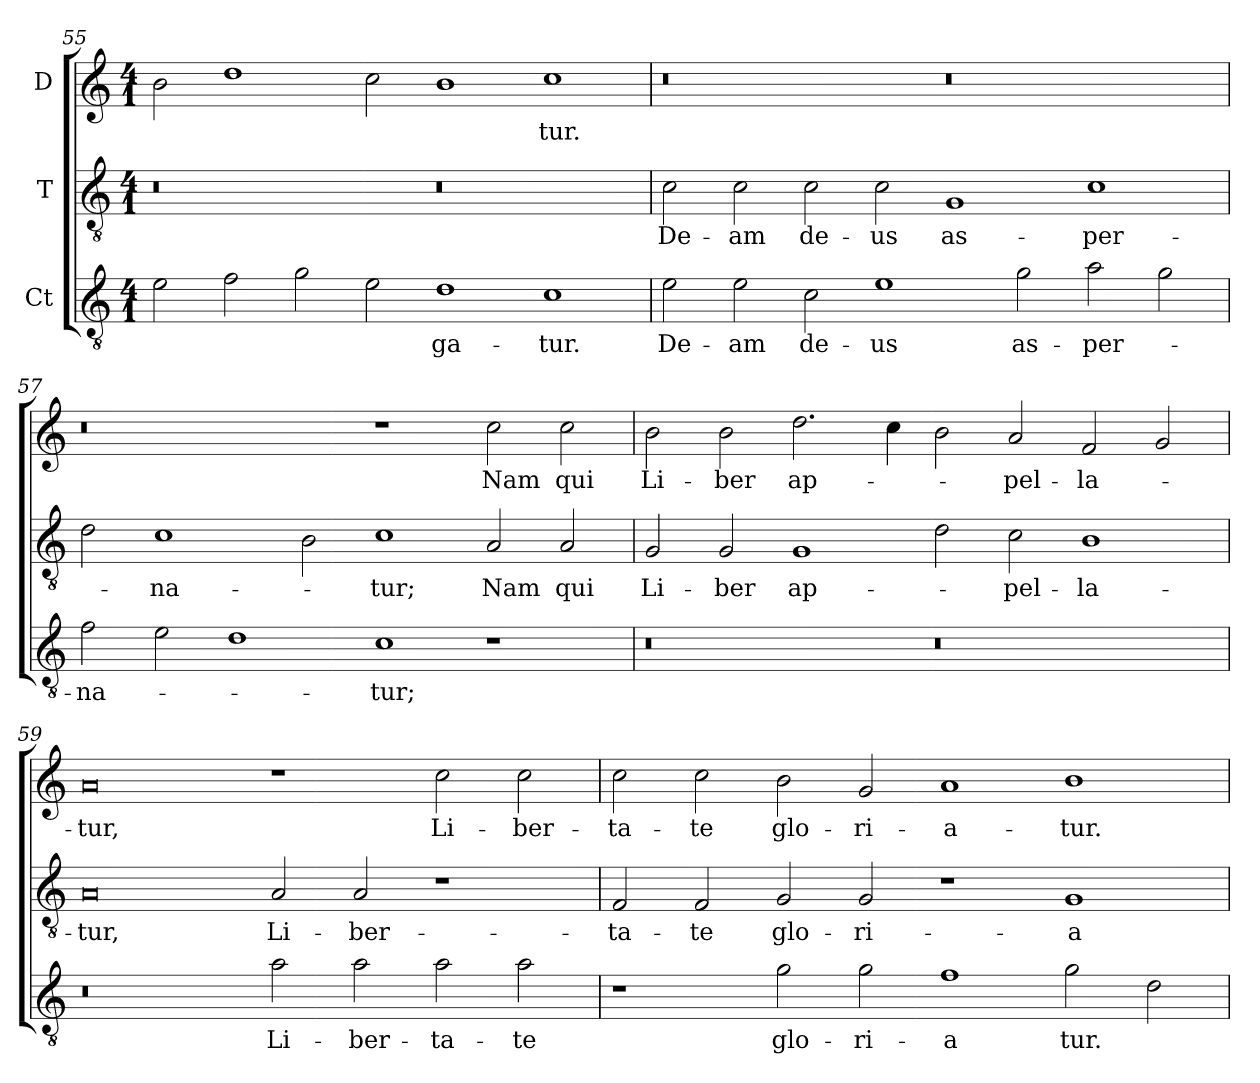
**kern	**text	**kern	**text	**kern	**text
*part3	*part3	*part2	*part2	*part1	*part1
*staff3	*staff3	*staff2	*staff2	*staff1	*staff1
*I"Ct	*	*I"T	*	*I"D	*
*clefGv2	*	*clefGv2	*	*clefG2	*
*ITrd7c12	*	*ITrd7c12	*	*	*
*k[]	*	*k[]	*	*k[]	*
*C:	*	*C:	*	*C:	*
*M4/1	*	*M4/1	*	*M4/1	*
=55	=55	=55	=55	=55	=55
2Ei\	.	0r	.	2bi\	.
2Fi\	.	.	.	1ddi\	.
2Gi\	.	.	.	.	.
2Ei\	.	.	.	2cci\	.
!	!LO:LY:b:color=#000000	!	!	!	!
1Di\	-ga-	0r	.	1bi/	.
!	!LO:LY:b:color=#000000	!	!	!	!
!	!	!	!	!	!LO:LY:b:color=#000000
1Ci\	-tur.	.	.	1cci\	-tur.
=56	=56	=56	=56	=56	=56
!	!LO:LY:b:color=#000000	!	!	!	!
!	!	!	!LO:LY:b:color=#000000	!	!
2Ei\	De-	2Ci\	De-	0r	.
!	!LO:LY:b:color=#000000	!	!	!	!
!	!	!	!LO:LY:b:color=#000000	!	!
2Ei\	-am	2Ci\	-am	.	.
!	!LO:LY:b:color=#000000	!	!	!	!
!	!	!	!LO:LY:b:color=#000000	!	!
2Ci\	de-	2Ci\	de-	.	.
!	!LO:LY:b:color=#000000	!	!	!	!
!	!	!	!LO:LY:b:color=#000000	!	!
1Ei\	-us	2Ci\	-us	.	.
!	!	!	!LO:LY:b:color=#000000	!	!
.	.	1GGi/	as-	0r	.
!	!LO:LY:b:color=#000000	!	!	!	!
2Gi\	as-	.	.	.	.
!	!LO:LY:b:color=#000000	!	!	!	!
!	!	!	!LO:LY:b:color=#000000	!	!
2Ai\	-per-	1Ci\	-per-	.	.
2Gi\	.	.	.	.	.
!!LO:LB:g=z
=57	=57	=57	=57	=57	=57
!	!LO:LY:b:color=#000000	!	!	!	!
2Fi\	-na-	2Di\	.	0r	.
!	!	!	!LO:LY:b:color=#000000	!	!
2Ei\	.	1Ci\	-na-	.	.
1Di\	.	.	.	.	.
.	.	2BBi\	.	.	.
!	!LO:LY:b:color=#000000	!	!	!	!
!	!	!	!LO:LY:b:color=#000000	!	!
1Ci\	-tur;	1Ci\	-tur;	1r	.
!	!	!	!LO:LY:b:color=#000000	!	!
!	!	!	!	!	!LO:LY:b:color=#000000
1r	.	2AAi/	Nam	2cci\	Nam
!	!	!	!LO:LY:b:color=#000000	!	!
!	!	!	!	!	!LO:LY:b:color=#000000
.	.	2AAi/	qui	2cci\	qui
=58	=58	=58	=58	=58	=58
!	!	!	!LO:LY:b:color=#000000	!	!
!	!	!	!	!	!LO:LY:b:color=#000000
0r	.	2GGi/	Li-	2bi\	Li-
!	!	!	!LO:LY:b:color=#000000	!	!
!	!	!	!	!	!LO:LY:b:color=#000000
.	.	2GGi/	-ber	2bi\	-ber
!	!	!	!LO:LY:b:color=#000000	!	!
!	!	!	!	!	!LO:LY:b:color=#000000
.	.	1GGi/	ap-	2.ddi\	ap-
.	.	.	.	4cci\	.
0r	.	2Di\	.	2bi\	.
!	!	!	!LO:LY:b:color=#000000	!	!
!	!	!	!	!	!LO:LY:b:color=#000000
.	.	2Ci\	-pel-	2ai/	-pel-
!	!	!	!LO:LY:b:color=#000000	!	!
!	!	!	!	!	!LO:LY:b:color=#000000
.	.	1BBi/	-la-	2fi/	-la-
.	.	.	.	2gi/	.
=59	=59	=59	=59	=59	=59
!	!	!	!LO:LY:b:color=#000000	!	!
!	!	!	!	!	!LO:LY:b:color=#000000
0r	.	0AAi/	-tur,	0ai/	-tur,
!	!LO:LY:b:color=#000000	!	!	!	!
!	!	!	!LO:LY:b:color=#000000	!	!
2Ai\	Li-	2AAi/	Li-	1r	.
!	!LO:LY:b:color=#000000	!	!	!	!
!	!	!	!LO:LY:b:color=#000000	!	!
2Ai\	-ber-	2AAi/	-ber-	.	.
!	!LO:LY:b:color=#000000	!	!	!	!
!	!	!	!	!	!LO:LY:b:color=#000000
2Ai\	-ta-	1r	.	2cci\	Li-
!	!LO:LY:b:color=#000000	!	!	!	!
!	!	!	!	!	!LO:LY:b:color=#000000
2Ai\	-te	.	.	2cci\	-ber-
!!LO:LB:g=z
=60	=60	=60	=60	=60	=60
!	!	!	!LO:LY:b:color=#000000	!	!
!	!	!	!	!	!LO:LY:b:color=#000000
1r	.	2FFi/	-ta-	2cci\	-ta-
!	!	!	!LO:LY:b:color=#000000	!	!
!	!	!	!	!	!LO:LY:b:color=#000000
.	.	2FFi/	-te	2cci\	-te
!	!LO:LY:b:color=#000000	!	!	!	!
!	!	!	!LO:LY:b:color=#000000	!	!
!	!	!	!	!	!LO:LY:b:color=#000000
2Gi\	glo-	2GGi/	glo-	2bi\	glo-
!	!LO:LY:b:color=#000000	!	!	!	!
!	!	!	!LO:LY:b:color=#000000	!	!
!	!	!	!	!	!LO:LY:b:color=#000000
2Gi\	-ri-	2GGi/	-ri-	2gi/	-ri-
!	!LO:LY:b:color=#000000	!	!	!	!
!	!	!	!	!	!LO:LY:b:color=#000000
1Fi\	-a	1r	.	1ai/	-a-
!	!LO:LY:b:color=#000000	!	!	!	!
!	!	!	!LO:LY:b:color=#000000	!	!
!	!	!	!	!	!LO:LY:b:color=#000000
2Gi\	tur.	1GGi/	-a-	1bi/	-tur.
2Di\	.	.	.	.	.
=	=	=	=	=	=
*-	*-	*-	*-	*-	*-
